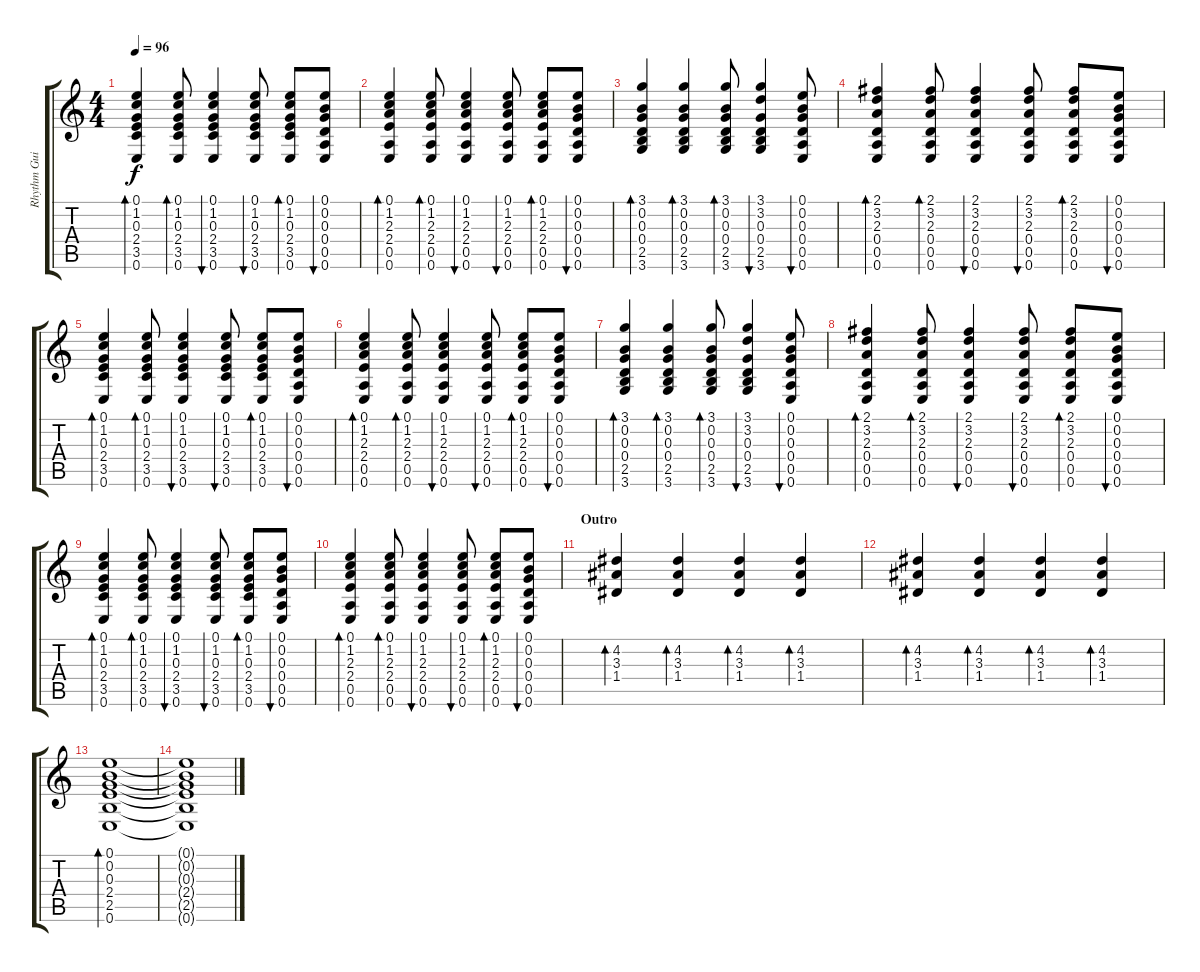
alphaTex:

\track ("Rhythm Guitar" "Rhythm Gui") {instrument acousticguitarsteel}
\staff {score tabs}
\tuning (E4 B3 G3 D3 A2 E2) {hide}
\ts (4 4)
\tempo 96
\clef g2
\ks c
(0.1 1.2 0.3 2.4 3.5 0.6).4{bd 60 dy f} (0.1 1.2 0.3 2.4 3.5 0.6).8{bd 60} (0.1 1.2 0.3 2.4 3.5 0.6).4{bu 60} (0.1 1.2 0.3 2.4 3.5 0.6).8{bu 60} (0.1 1.2 0.3 2.4 3.5 0.6).8{bd 60} (0.1 0.2 0.3 0.4 0.5 0.6).8{bu 60} |
(0.1 1.2 2.3 2.4 0.5 0.6).4{bd 60} (0.1 1.2 2.3 2.4 0.5 0.6).8{bd 60} (0.1 1.2 2.3 2.4 0.5 0.6).4{bu 60} (0.1 1.2 2.3 2.4 0.5 0.6).8{bu 60} (0.1 1.2 2.3 2.4 0.5 0.6).8{bd 60} (0.1 0.2 0.3 0.4 0.5 0.6).8{bu 60} |
(3.1 0.2 0.3 0.4 2.5 3.6).4{bd 60} (3.1 0.2 0.3 0.4 2.5 3.6).4{bd 60} (3.1 0.2 0.3 0.4 2.5 3.6).8{bd 60} (3.1 3.2 0.3 0.4 2.5 3.6).4{bu 60} (0.1 0.2 0.3 0.4 0.5 0.6).8{bu 60} |
(2.1 3.2 2.3 0.4 0.5 0.6).4{bd 60} (2.1 3.2 2.3 0.4 0.5 0.6).8{bd 60} (2.1 3.2 2.3 0.4 0.5 0.6).4{bu 60} (2.1 3.2 2.3 0.4 0.5 0.6).8{bu 60} (2.1 3.2 2.3 0.4 0.5 0.6).8{bd 60} (0.1 0.2 0.3 0.4 0.5 0.6).8{bu 60} |
(0.1 1.2 0.3 2.4 3.5 0.6).4{bd 60} (0.1 1.2 0.3 2.4 3.5 0.6).8{bd 60} (0.1 1.2 0.3 2.4 3.5 0.6).4{bu 60} (0.1 1.2 0.3 2.4 3.5 0.6).8{bu 60} (0.1 1.2 0.3 2.4 3.5 0.6).8{bd 60} (0.1 0.2 0.3 0.4 0.5 0.6).8{bu 60} |
(0.1 1.2 2.3 2.4 0.5 0.6).4{bd 60} (0.1 1.2 2.3 2.4 0.5 0.6).8{bd 60} (0.1 1.2 2.3 2.4 0.5 0.6).4{bu 60} (0.1 1.2 2.3 2.4 0.5 0.6).8{bu 60} (0.1 1.2 2.3 2.4 0.5 0.6).8{bd 60} (0.1 0.2 0.3 0.4 0.5 0.6).8{bu 60} |
(3.1 0.2 0.3 0.4 2.5 3.6).4{bd 60} (3.1 0.2 0.3 0.4 2.5 3.6).4{bd 60} (3.1 0.2 0.3 0.4 2.5 3.6).8{bd 60} (3.1 3.2 0.3 0.4 2.5 3.6).4{bu 60} (0.1 0.2 0.3 0.4 0.5 0.6).8{bu 60} |
(2.1 3.2 2.3 0.4 0.5 0.6).4{bd 60} (2.1 3.2 2.3 0.4 0.5 0.6).8{bd 60} (2.1 3.2 2.3 0.4 0.5 0.6).4{bu 60} (2.1 3.2 2.3 0.4 0.5 0.6).8{bu 60} (2.1 3.2 2.3 0.4 0.5 0.6).8{bd 60} (0.1 0.2 0.3 0.4 0.5 0.6).8{bu 60} |
(0.1 1.2 0.3 2.4 3.5 0.6).4{bd 60} (0.1 1.2 0.3 2.4 3.5 0.6).8{bd 60} (0.1 1.2 0.3 2.4 3.5 0.6).4{bu 60} (0.1 1.2 0.3 2.4 3.5 0.6).8{bu 60} (0.1 1.2 0.3 2.4 3.5 0.6).8{bd 60} (0.1 0.2 0.3 0.4 0.5 0.6).8{bu 60} |
(0.1 1.2 2.3 2.4 0.5 0.6).4{bd 60} (0.1 1.2 2.3 2.4 0.5 0.6).8{bd 60} (0.1 1.2 2.3 2.4 0.5 0.6).4{bu 60} (0.1 1.2 2.3 2.4 0.5 0.6).8{bu 60} (0.1 1.2 2.3 2.4 0.5 0.6).8{bd 60} (0.1 0.2 0.3 0.4 0.5 0.6).8{bu 60} |
\section ("" "Outro")
(4.2 3.3 1.4).4{bd 120} (4.2 3.3 1.4).4{bd 120} (4.2 3.3 1.4).4{bd 120} (4.2 3.3 1.4).4{bd 120} |
(4.2 3.3 1.4).4{bd 120} (4.2 3.3 1.4).4{bd 120} (4.2 3.3 1.4).4{bd 120} (4.2 3.3 1.4).4{bd 120} |
(0.1 0.2 0.3 2.4 2.5 0.6).1{bd 120} |
(0.1{t} 0.2{t} 0.3{t} 2.4{t} 2.5{t} 0.6{t}).1
